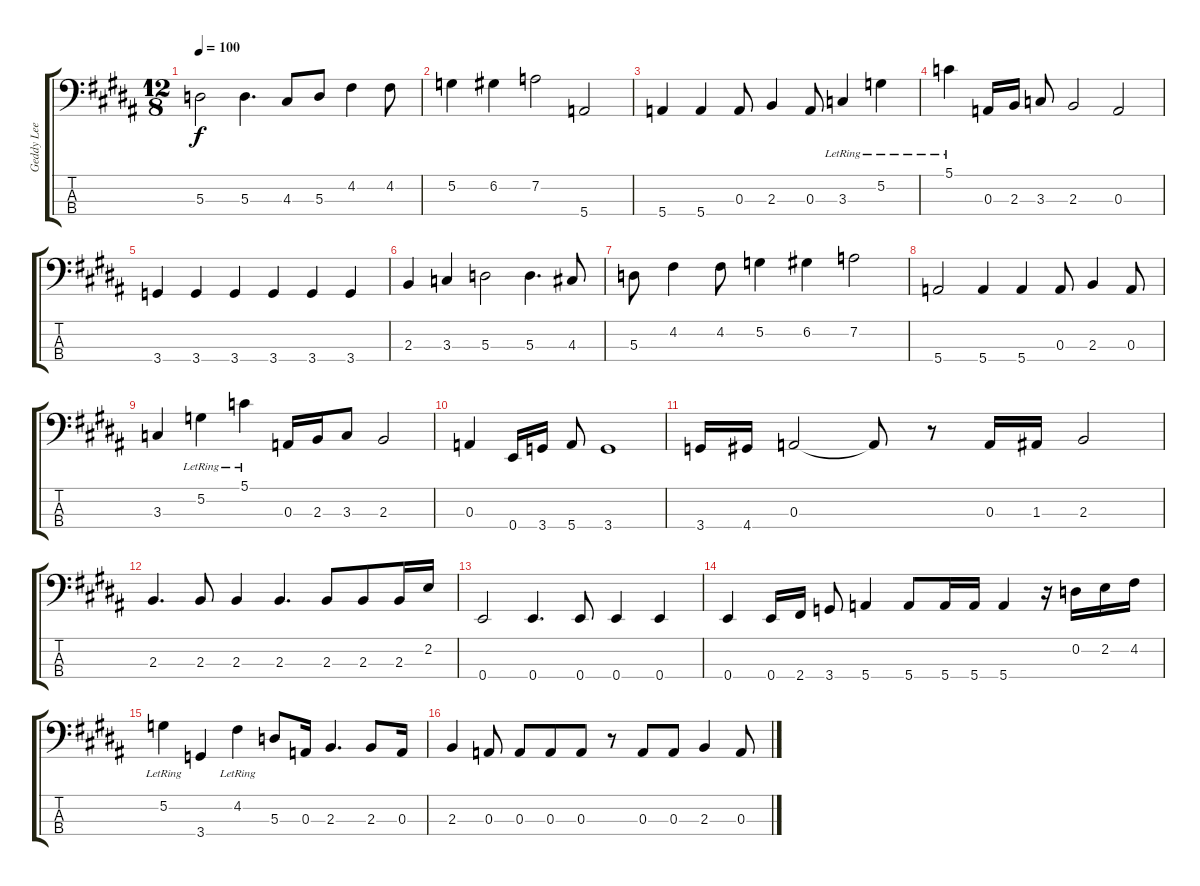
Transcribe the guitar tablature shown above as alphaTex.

\track ("Geddy Lee Bass" "Geddy Lee ") {instrument electricbassfinger}
\staff {score tabs}
\tuning (G2 D2 A1 E1) {hide}
\ts (12 8)
\tempo 100
\clef f4
\ks b
5.3.2{dy f} 5.3.4{d} 4.3.8 5.3.8 4.2.4 4.2.8 |
5.2.4 6.2.4 7.2.2 5.4.2 |
5.4.4 5.4.4 0.3.8 2.3.4 0.3.8 3.3{lr}.4 5.2{lr}.4 |
5.1{lr}.4 0.3.16 2.3.16 3.3.8 2.3.2 0.3.2 |
3.4.4 3.4.4 3.4.4 3.4.4 3.4.4 3.4.4 |
2.3.4 3.3.4 5.3.2 5.3.4{d} 4.3.8 |
5.3.8 4.2.4 4.2.8 5.2.4 6.2.4 7.2.2 |
5.4.2 5.4.4 5.4.4 0.3.8 2.3.4 0.3.8 |
3.3.4 5.2{lr}.4 5.1{lr}.4 0.3.16 2.3.16 3.3.8 2.3.2 |
0.3.4 0.4.16 3.4.16 5.4.8 3.4.1 |
3.4.16 4.4.16 0.3.2 0.3{t}.8 r.8 0.3.16{volume 9 instrument electricbassfinger} 1.3.16 2.3.2 |
2.3.4{d} 2.3.8 2.3.4 2.3.4{d} 2.3.8 2.3.8 2.3.16 2.2.16 |
0.4.2 0.4.4{d} 0.4.8 0.4.4 0.4.4 |
0.4.4 0.4.16 2.4.16 3.4.8 5.4.4 5.4.8 5.4.16 5.4.16 5.4.4 r.16 0.2.16 2.2.16 4.2.16 |
5.2{lr}.4 3.4.4 4.2{lr}.4 5.3.8 0.3.16 2.3.4{d} 2.3.8 0.3.16 |
2.3.4 0.3.8 0.3.8 0.3.8 0.3.8 r.8 0.3.8 0.3.8 2.3.4 0.3.8
